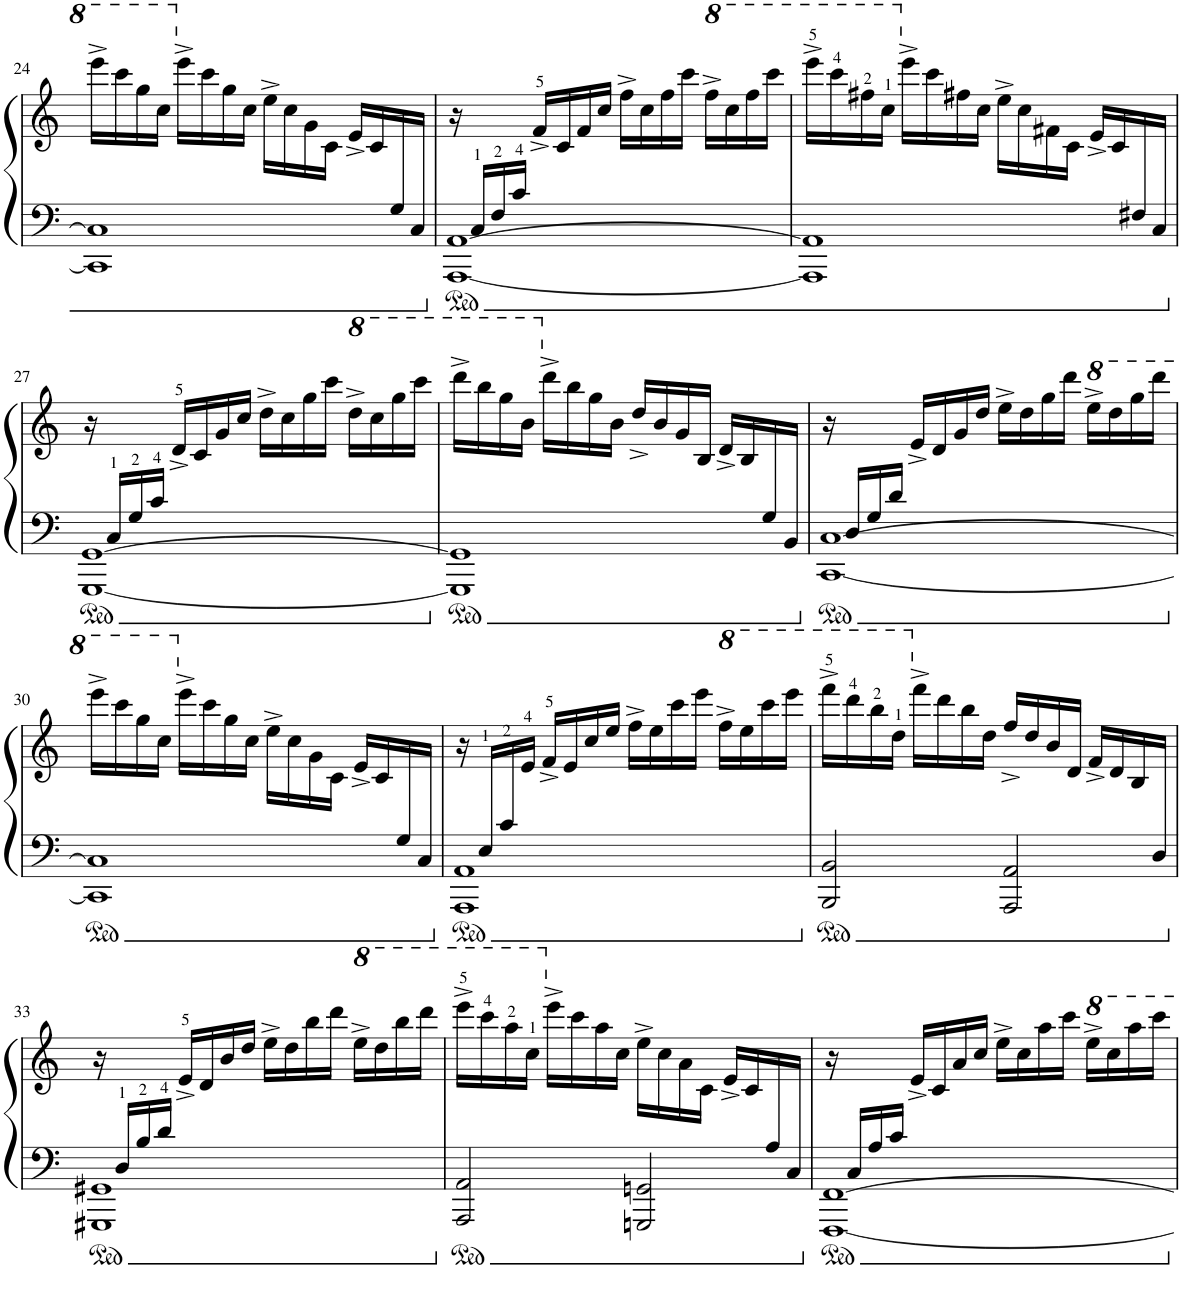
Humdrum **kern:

**kern	**kern
*part1	*part1
*staff2	*staff1
*I"Piano	*
*I'Pno.	*
!!LO:PB:g=z
*clefF4	*clefG2
*k[]	*k[]
*M4/4	*M4/4
*met(c)	*met(c)
=24	=24
*^	*
2..ryy	1CC] 1C]	16eeee^\LL
.	.	16cccc\
.	.	16ggg\
.	.	16ccc\JJ
.	.	16eee^\LL
.	.	16ccc\
.	.	16gg\
.	.	16cc\JJ
.	.	16ee^\LL
.	.	16cc\
.	.	16g\
.	.	16c\JJ
.	.	16e^/LL
.	.	16c/
16G/	.	8ryy
16C/JJ	.	.
=25	=25	=25
16ryy	[1AAA [1AA	16r
16C/LL	.	8.ryy
16F/	.	.
16c/JJ	.	.
2.ryy	.	16f^/LL
.	.	16c/
.	.	16f/
.	.	16cc/JJ
.	.	16ff^\LL
.	.	16cc\
.	.	16ff\
.	.	16ccc\JJ
*	*	*8va
.	.	16fff^\LL
.	.	16ccc\
.	.	16fff\
.	.	16cccc\JJ
=26	=26	=26
2..ryy	1AAA] 1AA]	16eeee^\LL
.	.	16cccc\
.	.	16fff#X\
.	.	16ccc\JJ
*	*	*X8va
.	.	16eee^\LL
.	.	16ccc\
.	.	16ff#X\
.	.	16cc\JJ
.	.	16ee^\LL
.	.	16cc\
.	.	16f#X\
.	.	16c\JJ
.	.	16e^/LL
.	.	16c/
16F#X/	.	8ryy
16C/JJ	.	.
!!LO:LB:g=z
=27	=27	=27
16ryy	[1GGG [1GG	16r
16C/LL	.	8.ryy
16G/	.	.
16c/JJ	.	.
2.ryy	.	16d^/LL
.	.	16c/
.	.	16g/
.	.	16cc/JJ
.	.	16dd^\LL
.	.	16cc\
.	.	16gg\
.	.	16ccc\JJ
*	*	*8va
.	.	16ddd^\LL
.	.	16ccc\
.	.	16ggg\
.	.	16cccc\JJ
=28	=28	=28
2..ryy	1GGG] 1GG]	16dddd^\LL
.	.	16bbb\
.	.	16ggg\
.	.	16bb\JJ
*	*	*X8va
.	.	16ddd^\LL
.	.	16bb\
.	.	16gg\
.	.	16b\JJ
.	.	16dd^/LL
.	.	16b/
.	.	16g/
.	.	16B/JJ
.	.	16d^/LL
.	.	16B/
16G/	.	8ryy
16BB/JJ	.	.
=29	=29	=29
16ryy	[1CC [1C	16r
16D/LL	.	8.ryy
16G/	.	.
16d/JJ	.	.
2.ryy	.	16e^/LL
.	.	16d/
.	.	16g/
.	.	16dd/JJ
.	.	16ee^\LL
.	.	16dd\
.	.	16gg\
.	.	16ddd\JJ
*	*	*8va
.	.	16eee^\LL
.	.	16ddd\
.	.	16ggg\
.	.	16dddd\JJ
!!LO:LB:g=z
=30	=30	=30
2..ryy	1CC] 1C]	16eeee^\LL
.	.	16cccc\
.	.	16ggg\
.	.	16ccc\JJ
*	*	*X8va
.	.	16eee^\LL
.	.	16ccc\
.	.	16gg\
.	.	16cc\JJ
.	.	16ee^\LL
.	.	16cc\
.	.	16g\
.	.	16c\JJ
.	.	16e^/LL
.	.	16c/
16G/	.	8ryy
16C/JJ	.	.
=31	=31	=31
16ryy	1AAA 1AA	16r
16E/LL	.	8ryy
16c/	.	.
2ryy	.	16e/JJ
.	.	16f^/LL
.	.	16e/
.	.	16cc/
.	.	16ee/JJ
.	.	16ff^\LL
.	.	16ee\
.	.	16ccc\
4ryy	.	16eee\JJ
*	*	*8va
.	.	16fff^\LL
.	.	16eee\
.	.	16cccc\
16ryy	.	16eeee\JJ
=32	=32	=32
2...ryy	2BBB/ 2BB/	16ffff^\LL
.	.	16dddd\
.	.	16bbb\
.	.	16ddd\JJ
*	*	*X8va
.	.	16fff^\LL
.	.	16ddd\
.	.	16bb\
.	.	16dd\JJ
.	2AAA/ 2AA/	16ff^/LL
.	.	16dd/
.	.	16b/
.	.	16d/JJ
.	.	16f^/LL
.	.	16d/
.	.	16B/
16D/JJ	.	16ryy
!!LO:LB:g=z
=33	=33	=33
16ryy	1GGG#X 1GG#X	16r
16D/LL	.	8.ryy
16B/	.	.
16d/JJ	.	.
2.ryy	.	16e^/LL
.	.	16d/
.	.	16b/
.	.	16dd/JJ
.	.	16ee^\LL
.	.	16dd\
.	.	16bb\
.	.	16ddd\JJ
*	*	*8va
.	.	16eee^\LL
.	.	16ddd\
.	.	16bbb\
.	.	16dddd\JJ
=34	=34	=34
2..ryy	2AAA/ 2AA/	16eeee^\LL
.	.	16cccc\
.	.	16aaa\
.	.	16ccc\JJ
*	*	*X8va
.	.	16eee^\LL
.	.	16ccc\
.	.	16aa\
.	.	16cc\JJ
.	2GGGn/ 2GGn/	16ee^\LL
.	.	16cc\
.	.	16a\
.	.	16c\JJ
.	.	16e^/LL
.	.	16c/
16A/	.	8ryy
16C/JJ	.	.
=35	=35	=35
16ryy	[1FFF [1FF	16r
16C/LL	.	8.ryy
16A/	.	.
16c/JJ	.	.
2.ryy	.	16e^/LL
.	.	16c/
.	.	16a/
.	.	16cc/JJ
.	.	16ee^\LL
.	.	16cc\
.	.	16aa\
.	.	16ccc\JJ
.	.	16eee^\LL
.	.	16ccc\
.	.	16aaa\
.	.	16cccc\JJ
*v	*v	*
=	=
*-	*-
